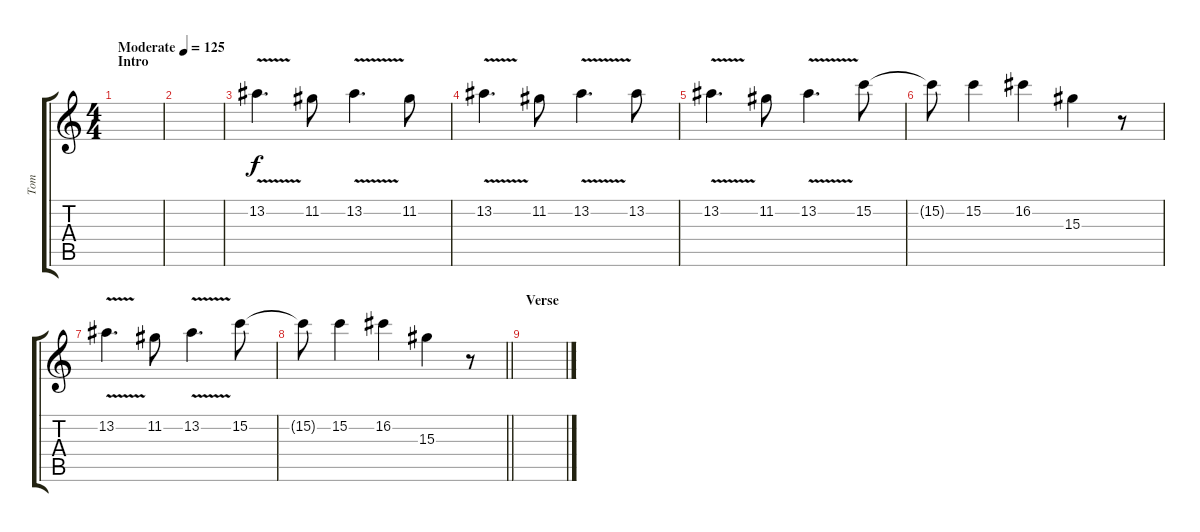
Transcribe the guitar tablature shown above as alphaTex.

\track ("Tom" "Tom") {instrument distortionguitar}
\staff {score tabs}
\tuning (D4 A3 F3 C3 G2 C2) {hide}
\ts (4 4)
\section ("" "Intro")
\tempo (125 "Moderate")
\clef g2
\ks c
|
|
13.2{v}.4{d} 11.2.8 13.2{v}.4{d} 11.2.8 |
13.2{v}.4{d} 11.2.8 13.2{v}.4{d} 13.2.8 |
13.2{v}.4{d} 11.2.8 13.2{v}.4{d} 15.2.8 |
15.2{t}.8 15.2.4 16.2.4 15.3.4 r.8 |
13.2{v}.4{d} 11.2.8 13.2{v}.4{d} 15.2.8 |
\barLineRight lightlight
15.2{t}.8 15.2.4 16.2.4 15.3.4 r.8 |
\section ("" "Verse")
